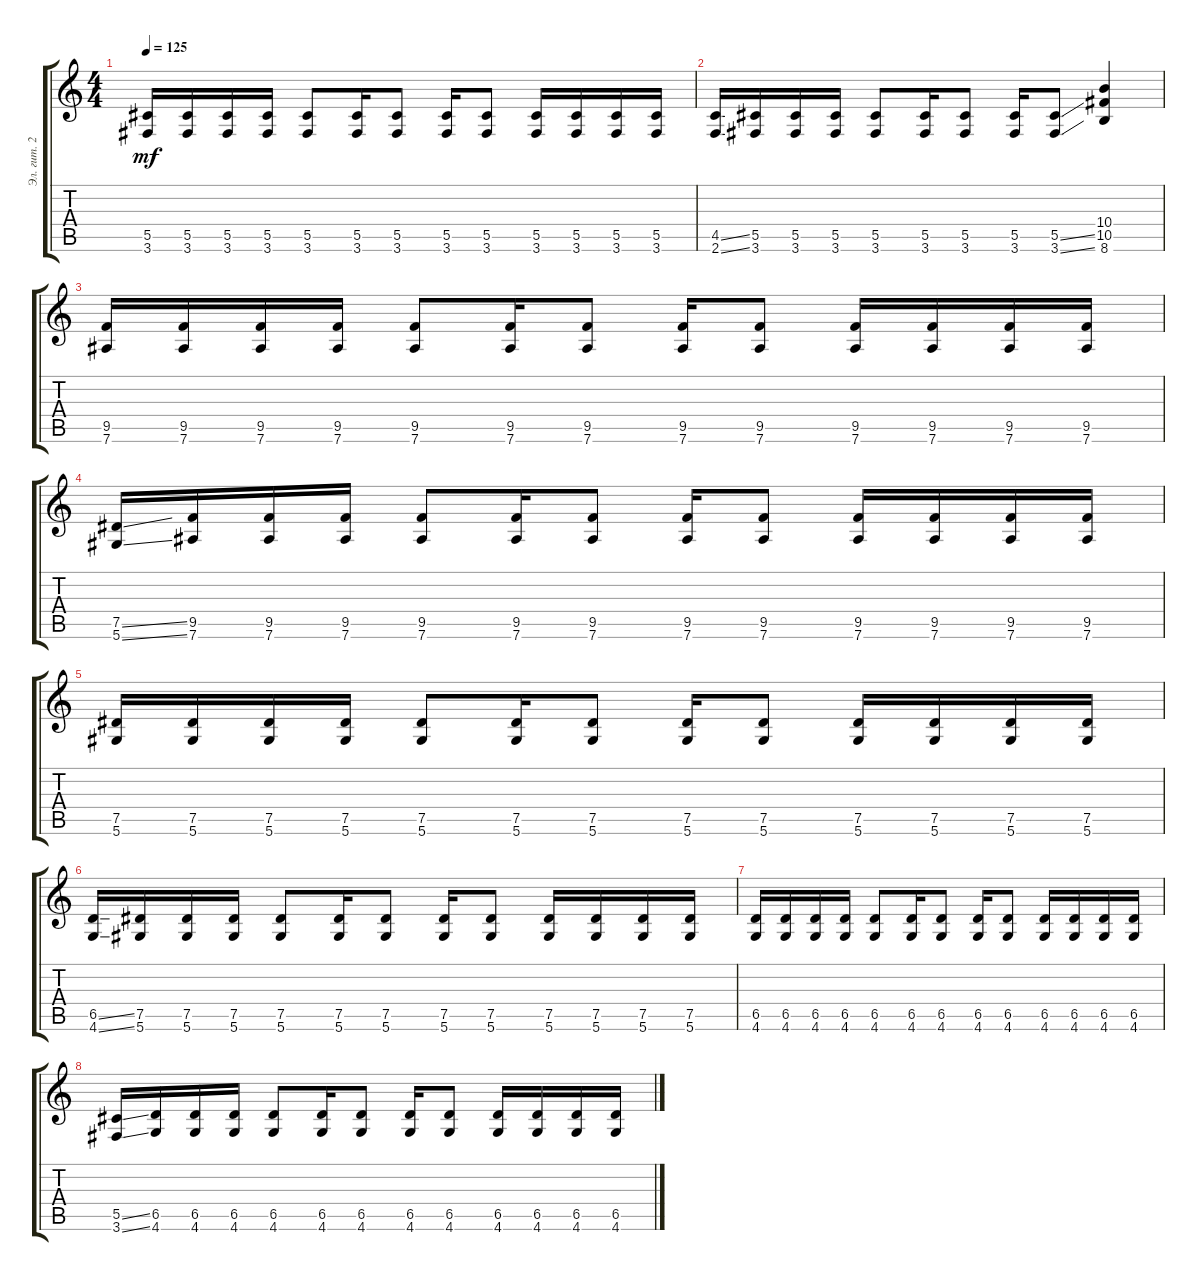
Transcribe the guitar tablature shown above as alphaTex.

\track ("Эл. гит. 2" "Эл. гит. 2") {instrument distortionguitar}
\staff {score tabs}
\tuning (Eb4 Bb3 Gb3 Db3 Ab2 Eb2) {hide}
\ts (4 4)
\tempo 125
\clef g2
\ks c
(5.5 3.6).16{dy mf} (5.5 3.6).16 (5.5 3.6).16 (5.5 3.6).16 (5.5 3.6).8 (5.5 3.6).16 (5.5 3.6).8 (5.5 3.6).16 (5.5 3.6).8 (5.5 3.6).16 (5.5 3.6).16 (5.5 3.6).16 (5.5 3.6).16 |
(4.5{ss} 2.6{ss}).16 (5.5 3.6).16 (5.5 3.6).16 (5.5 3.6).16 (5.5 3.6).8 (5.5 3.6).16 (5.5 3.6).8 (5.5 3.6).16 (5.5{ss} 3.6{ss}).8 (10.4 10.5 8.6).4 |
(9.5 7.6).16 (9.5 7.6).16 (9.5 7.6).16 (9.5 7.6).16 (9.5 7.6).8 (9.5 7.6).16 (9.5 7.6).8 (9.5 7.6).16 (9.5 7.6).8 (9.5 7.6).16 (9.5 7.6).16 (9.5 7.6).16 (9.5 7.6).16 |
(7.5{ss} 5.6{ss}).16 (9.5 7.6).16 (9.5 7.6).16 (9.5 7.6).16 (9.5 7.6).8 (9.5 7.6).16 (9.5 7.6).8 (9.5 7.6).16 (9.5 7.6).8 (9.5 7.6).16 (9.5 7.6).16 (9.5 7.6).16 (9.5 7.6).16 |
(7.5 5.6).16 (7.5 5.6).16 (7.5 5.6).16 (7.5 5.6).16 (7.5 5.6).8 (7.5 5.6).16 (7.5 5.6).8 (7.5 5.6).16 (7.5 5.6).8 (7.5 5.6).16 (7.5 5.6).16 (7.5 5.6).16 (7.5 5.6).16 |
(6.5{ss} 4.6{ss}).16 (7.5 5.6).16 (7.5 5.6).16 (7.5 5.6).16 (7.5 5.6).8 (7.5 5.6).16 (7.5 5.6).8 (7.5 5.6).16 (7.5 5.6).8 (7.5 5.6).16 (7.5 5.6).16 (7.5 5.6).16 (7.5 5.6).16 |
(6.5 4.6).16 (6.5 4.6).16 (6.5 4.6).16 (6.5 4.6).16 (6.5 4.6).8 (6.5 4.6).16 (6.5 4.6).8 (6.5 4.6).16 (6.5 4.6).8 (6.5 4.6).16 (6.5 4.6).16 (6.5 4.6).16 (6.5 4.6).16 |
(5.5{ss} 3.6{ss}).16 (6.5 4.6).16 (6.5 4.6).16 (6.5 4.6).16 (6.5 4.6).8 (6.5 4.6).16 (6.5 4.6).8 (6.5 4.6).16 (6.5 4.6).8 (6.5 4.6).16 (6.5 4.6).16 (6.5 4.6).16 (6.5 4.6).16
